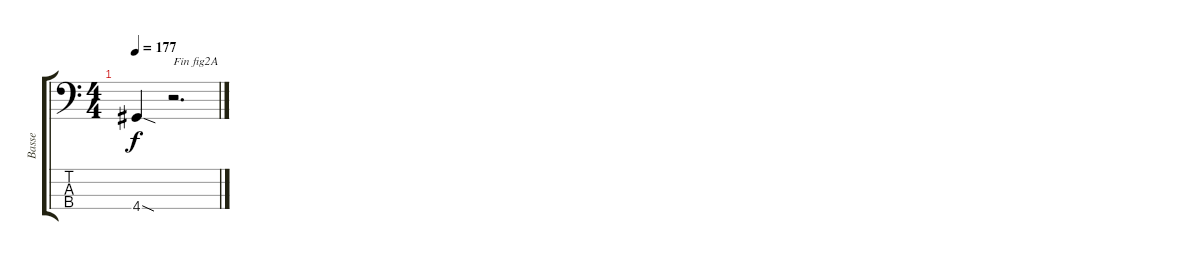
\track ("Basse" "Basse") {instrument electricbasspick}
\staff {score tabs}
\tuning (G2 D2 A1 E1) {hide}
\ts (4 4)
\tempo 177
\clef f4
\ks c
4.4{sod}.4{dy f} r.2{d txt "Fin fig2A"}
